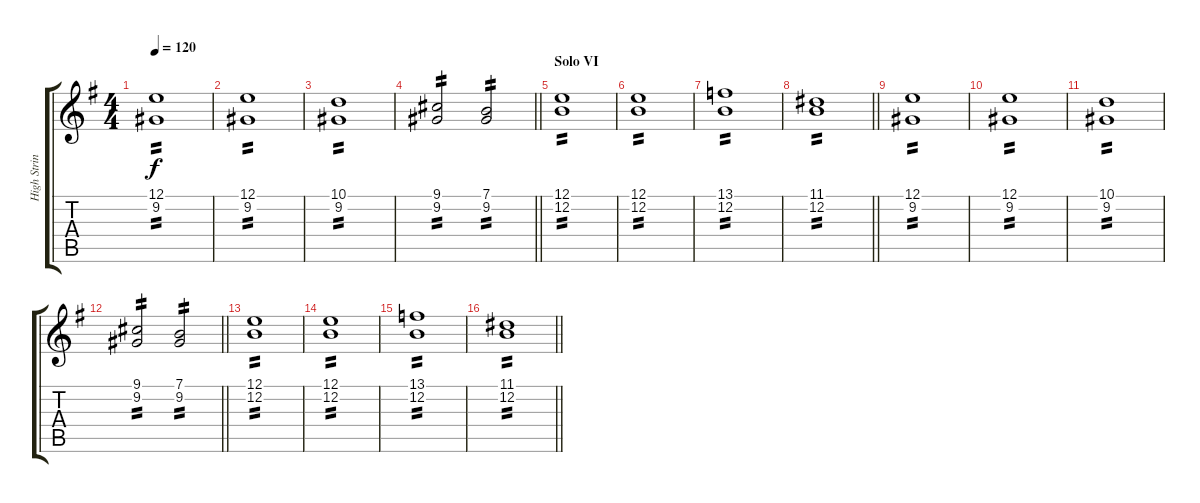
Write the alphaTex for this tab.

\track ("High Strings Standard" "High Strin") {instrument stringensemble1}
\staff {score tabs}
\tuning (E4 B3 G3 D3 A2 E2) {hide}
\ts (4 4)
\tempo 120
\clef g2
\ks eminor
(12.1 9.2).1{tp 2 dy f} |
(12.1 9.2).1{tp 2} |
(10.1 9.2).1{tp 2} |
\barLineRight lightlight
(9.1 9.2).2{tp 2} (7.1 9.2).2{tp 2} |
\section ("" "Solo VI")
(12.1 12.2).1{tp 2} |
(12.1 12.2).1{tp 2} |
(13.1 12.2).1{tp 2} |
\barLineRight lightlight
(11.1 12.2).1{tp 2} |
(12.1 9.2).1{tp 2} |
(12.1 9.2).1{tp 2} |
(10.1 9.2).1{tp 2} |
\barLineRight lightlight
(9.1 9.2).2{tp 2} (7.1 9.2).2{tp 2} |
(12.1 12.2).1{tp 2} |
(12.1 12.2).1{tp 2} |
(13.1 12.2).1{tp 2} |
\barLineRight lightlight
(11.1 12.2).1{tp 2}
